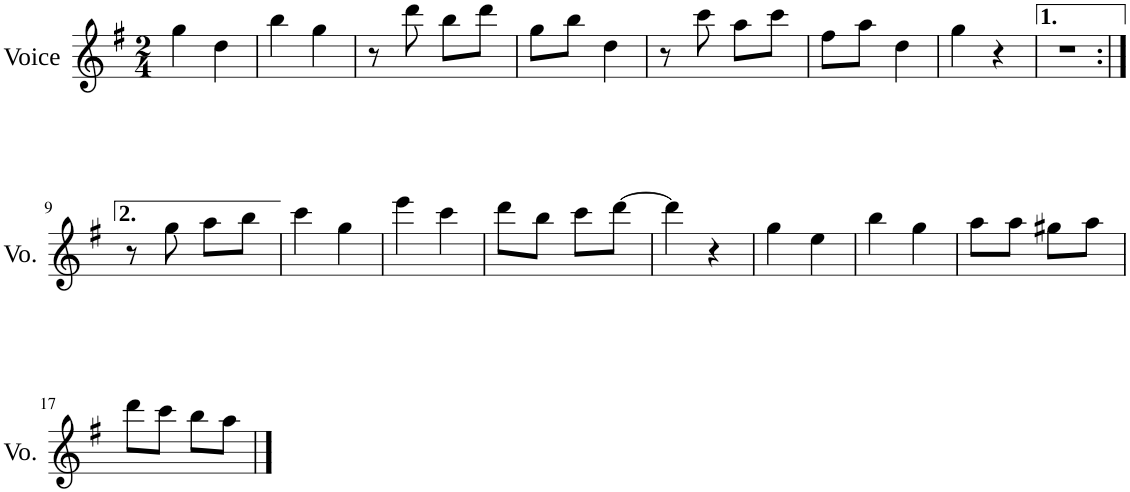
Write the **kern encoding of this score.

**kern
*part1
*staff1
*I"Voice
*I'Vo.
*clefG2
*k[f#]
*M2/4
=1
4gg\
4dd\
=2
4bb\
4gg\
=3
8r
8ddd\
8bb\L
8ddd\J
=4
8gg\L
8bb\J
4dd\
=5
8r
8ccc\
8aa\L
8ccc\J
=6
8ff#\L
8aa\J
4dd\
=7
4gg\
4r
=8
2r
!!LO:LB:g=z
=9:|!
8r
8gg\
8aa\L
8bb\J
=10
4ccc\
4gg\
=11
4eee\
4ccc\
=12
8ddd\L
8bb\J
8ccc\L
[8ddd\J
=13
4ddd\]
4r
=14
4gg\
4ee\
=15
4bb\
4gg\
=16
8aa\L
8aa\J
8gg#X\L
8aa\J
!!LO:LB:g=z
=17
8ddd\L
8ccc\J
8bb\L
8aa\J
==
*-
